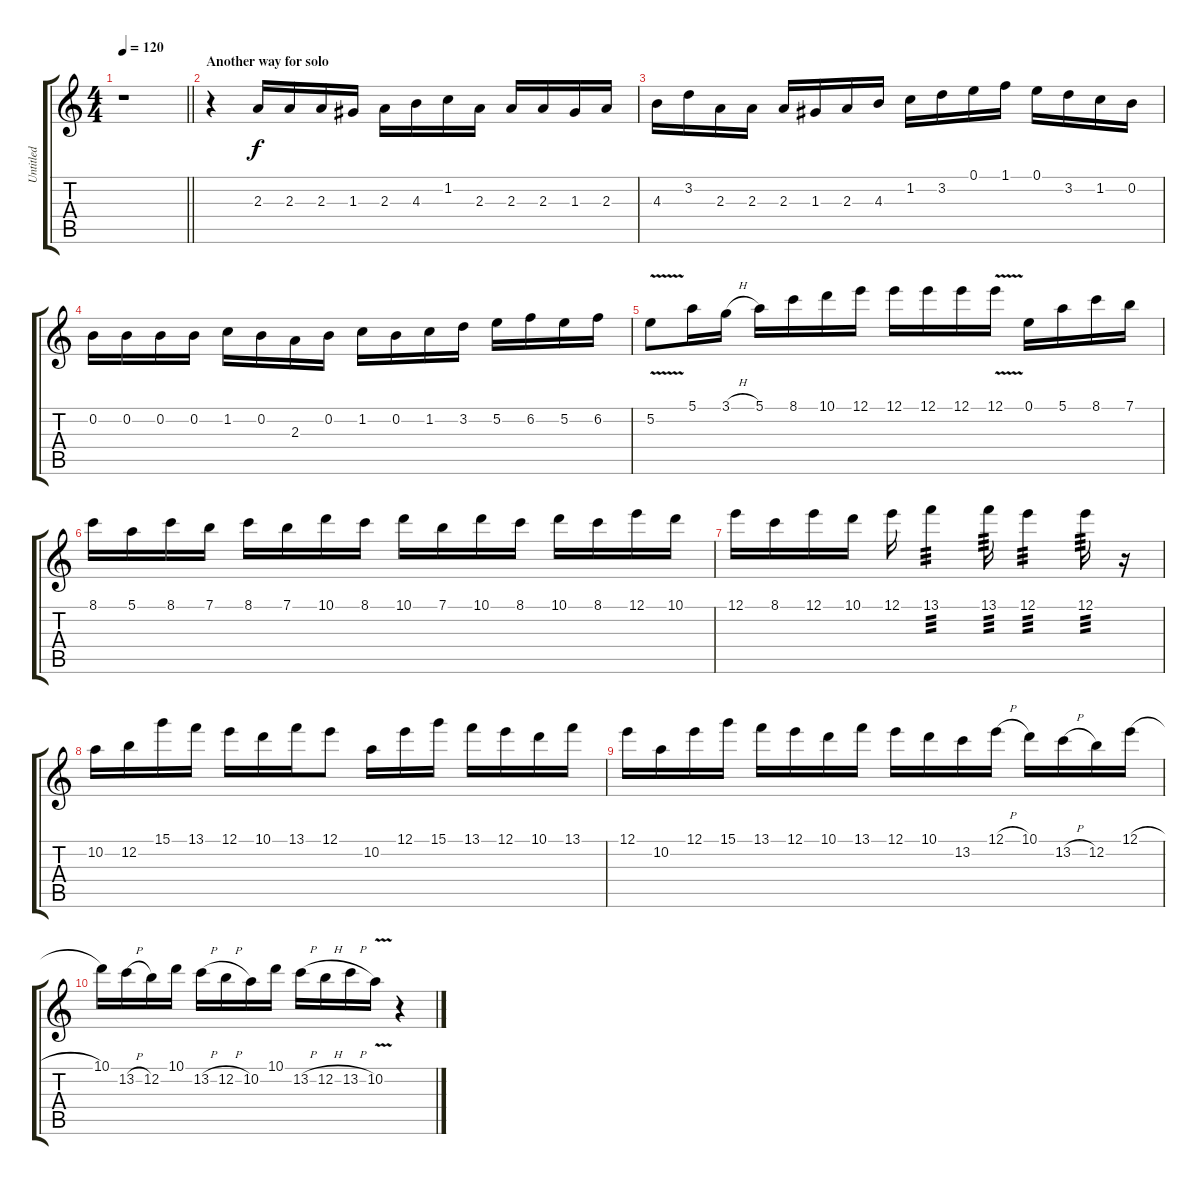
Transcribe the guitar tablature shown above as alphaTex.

\track ("Untitled" "Untitled") {instrument acousticguitarnylon}
\staff {score tabs}
\tuning (E4 B3 G3 D3 A2 E2) {hide}
\ts (4 4)
\tempo 120
\clef g2
\barLineRight lightlight
\ks c
r.1{dy f} |
\section ("" "Another way for solo")
r.4 2.3.16 2.3.16 2.3.16 1.3.16 2.3.16 4.3.16 1.2.16 2.3.16 2.3.16 2.3.16 1.3.16 2.3.16 |
4.3.16 3.2.16 2.3.16 2.3.16 2.3.16 1.3.16 2.3.16 4.3.16 1.2.16 3.2.16 0.1.16 1.1.16 0.1.16 3.2.16 1.2.16 0.2.16 |
0.2.16 0.2.16 0.2.16 0.2.16 1.2.16 0.2.16 2.3.16 0.2.16 1.2.16 0.2.16 1.2.16 3.2.16 5.2.16 6.2.16 5.2.16 6.2.16 |
5.2{v}.8 5.1.16 3.1{h}.16 5.1.16 8.1.16 10.1.16 12.1.16 12.1.16 12.1.16 12.1.16 12.1{v}.16 0.1.16 5.1.16 8.1.16 7.1.16 |
8.1.16 5.1.16 8.1.16 7.1.16 8.1.16 7.1.16 10.1.16 8.1.16 10.1.16 7.1.16 10.1.16 8.1.16 10.1.16 8.1.16 12.1.16 10.1.16 |
12.1.16 8.1.16 12.1.16 10.1.16 12.1.16 13.1.4{tp 3} 13.1.16{tp 3} 12.1.4{tp 3} 12.1.16{tp 3} r.16 |
10.2.16 12.2.16 15.1.16 13.1.16 12.1.16 10.1.16 13.1.16 12.1.8 10.2.16 12.1.16 15.1.16 13.1.16 12.1.16 10.1.16 13.1.16 |
12.1.16 10.2.16 12.1.16 15.1.16 13.1.16 12.1.16 10.1.16 13.1.16 12.1.16 10.1.16 13.2.16 12.1{h}.16 10.1.16 13.2{h}.16 12.2.16 12.1{h}.16 |
10.1.16 13.2{h}.16 12.2.16 10.1.16 13.2{h}.16 12.2{h}.16 10.2.16 10.1.16 13.2{h}.16 12.2{h}.16 13.2{h}.16 10.2{v}.16 r.4
